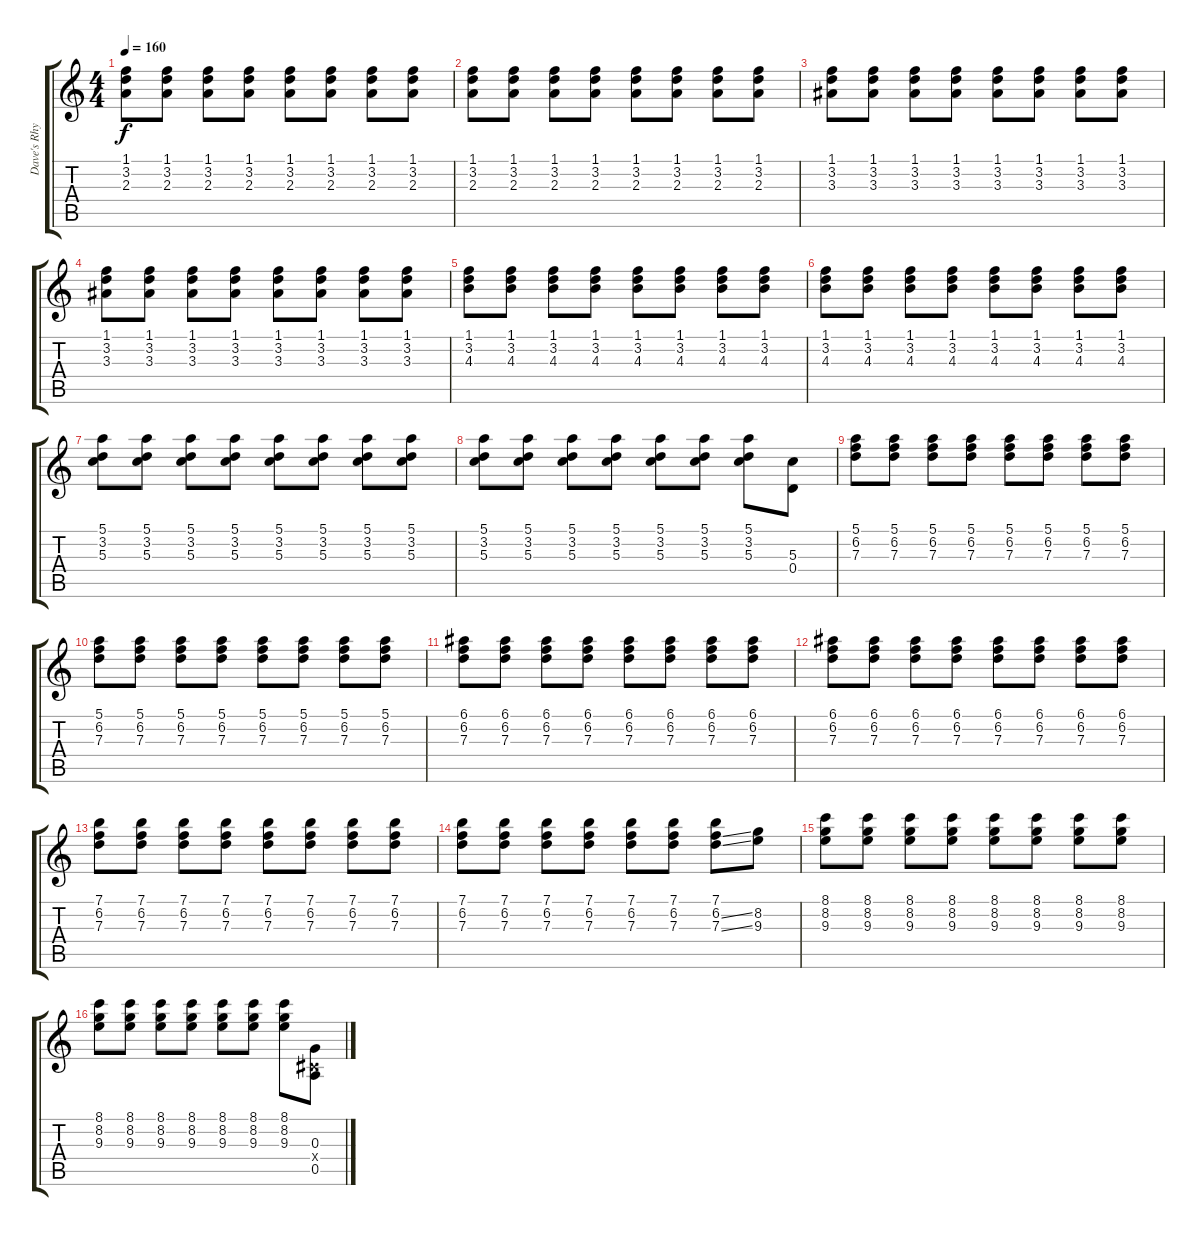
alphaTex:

\track ("Dave's Rhythm" "Dave's Rhy") {instrument overdrivenguitar}
\staff {score tabs}
\tuning (E4 B3 G3 D3 A2 E2) {hide}
\ts (4 4)
\tempo 160
\clef g2
\ks c
(1.1 3.2 2.3).8{dy f instrument overdrivenguitar} (1.1 3.2 2.3).8 (1.1 3.2 2.3).8 (1.1 3.2 2.3).8 (1.1 3.2 2.3).8 (1.1 3.2 2.3).8 (1.1 3.2 2.3).8 (1.1 3.2 2.3).8 |
(1.1 3.2 2.3).8 (1.1 3.2 2.3).8 (1.1 3.2 2.3).8 (1.1 3.2 2.3).8 (1.1 3.2 2.3).8 (1.1 3.2 2.3).8 (1.1 3.2 2.3).8 (1.1 3.2 2.3).8 |
(1.1 3.2 3.3).8 (1.1 3.2 3.3).8 (1.1 3.2 3.3).8 (1.1 3.2 3.3).8 (1.1 3.2 3.3).8 (1.1 3.2 3.3).8 (1.1 3.2 3.3).8 (1.1 3.2 3.3).8 |
(1.1 3.2 3.3).8 (1.1 3.2 3.3).8 (1.1 3.2 3.3).8 (1.1 3.2 3.3).8 (1.1 3.2 3.3).8 (1.1 3.2 3.3).8 (1.1 3.2 3.3).8 (1.1 3.2 3.3).8 |
(1.1 3.2 4.3).8 (1.1 3.2 4.3).8 (1.1 3.2 4.3).8 (1.1 3.2 4.3).8 (1.1 3.2 4.3).8 (1.1 3.2 4.3).8 (1.1 3.2 4.3).8 (1.1 3.2 4.3).8 |
(1.1 3.2 4.3).8 (1.1 3.2 4.3).8 (1.1 3.2 4.3).8 (1.1 3.2 4.3).8 (1.1 3.2 4.3).8 (1.1 3.2 4.3).8 (1.1 3.2 4.3).8 (1.1 3.2 4.3).8 |
(5.1 3.2 5.3).8 (5.1 3.2 5.3).8 (5.1 3.2 5.3).8 (5.1 3.2 5.3).8 (5.1 3.2 5.3).8 (5.1 3.2 5.3).8 (5.1 3.2 5.3).8 (5.1 3.2 5.3).8 |
(5.1 3.2 5.3).8 (5.1 3.2 5.3).8 (5.1 3.2 5.3).8 (5.1 3.2 5.3).8 (5.1 3.2 5.3).8 (5.1 3.2 5.3).8 (5.1 3.2 5.3).8 (5.3 0.4).8 |
(5.1 6.2 7.3).8 (5.1 6.2 7.3).8 (5.1 6.2 7.3).8 (5.1 6.2 7.3).8 (5.1 6.2 7.3).8 (5.1 6.2 7.3).8 (5.1 6.2 7.3).8 (5.1 6.2 7.3).8 |
(5.1 6.2 7.3).8 (5.1 6.2 7.3).8 (5.1 6.2 7.3).8 (5.1 6.2 7.3).8 (5.1 6.2 7.3).8 (5.1 6.2 7.3).8 (5.1 6.2 7.3).8 (5.1 6.2 7.3).8 |
(6.1 6.2 7.3).8 (6.1 6.2 7.3).8 (6.1 6.2 7.3).8 (6.1 6.2 7.3).8 (6.1 6.2 7.3).8 (6.1 6.2 7.3).8 (6.1 6.2 7.3).8 (6.1 6.2 7.3).8 |
(6.1 6.2 7.3).8 (6.1 6.2 7.3).8 (6.1 6.2 7.3).8 (6.1 6.2 7.3).8 (6.1 6.2 7.3).8 (6.1 6.2 7.3).8 (6.1 6.2 7.3).8 (6.1 6.2 7.3).8 |
(7.1 6.2 7.3).8 (7.1 6.2 7.3).8 (7.1 6.2 7.3).8 (7.1 6.2 7.3).8 (7.1 6.2 7.3).8 (7.1 6.2 7.3).8 (7.1 6.2 7.3).8 (7.1 6.2 7.3).8 |
(7.1 6.2 7.3).8 (7.1 6.2 7.3).8 (7.1 6.2 7.3).8 (7.1 6.2 7.3).8 (7.1 6.2 7.3).8 (7.1 6.2 7.3).8 (7.1 6.2{ss} 7.3{ss}).8 (8.2 9.3).8 |
(8.1 8.2 9.3).8 (8.1 8.2 9.3).8 (8.1 8.2 9.3).8 (8.1 8.2 9.3).8 (8.1 8.2 9.3).8 (8.1 8.2 9.3).8 (8.1 8.2 9.3).8 (8.1 8.2 9.3).8 |
(8.1 8.2 9.3).8 (8.1 8.2 9.3).8 (8.1 8.2 9.3).8 (8.1 8.2 9.3).8 (8.1 8.2 9.3).8 (8.1 8.2 9.3).8 (8.1 8.2 9.3).8 (0.3 -1.4{x} 0.5).8
